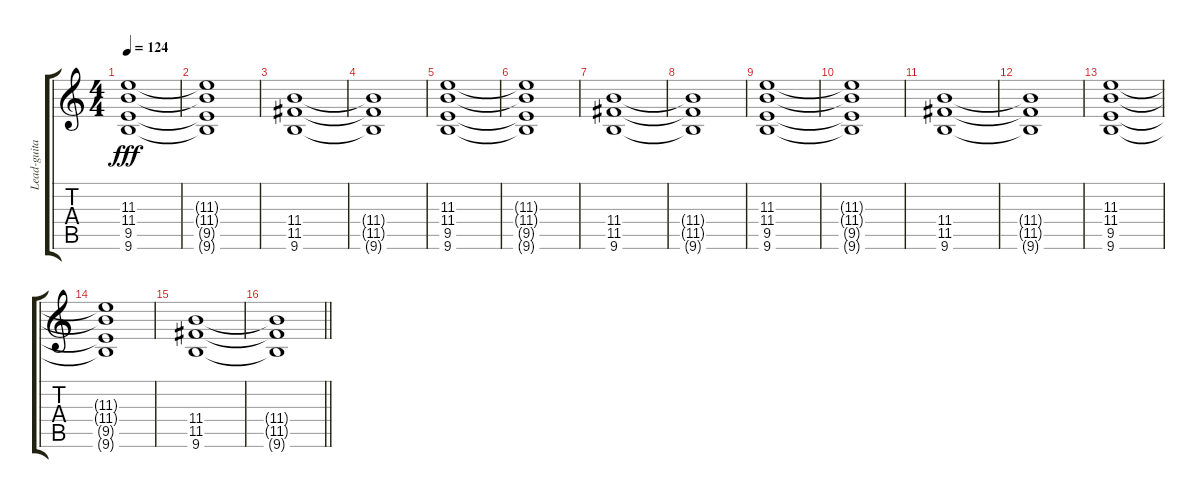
\track ("Lead-guitar " "Lead-guita") {instrument distortionguitar}
\staff {score tabs}
\tuning (D4 A3 F3 C3 G2 D2) {hide}
\ts (4 4)
\tempo 124
\clef g2
\ks c
(11.3 11.4 9.5 9.6).1{dy fff} |
(11.3{t} 11.4{t} 9.5{t} 9.6{t}).1 |
(11.4 11.5 9.6).1 |
(11.4{t} 11.5{t} 9.6{t}).1 |
(11.3 11.4 9.5 9.6).1 |
(11.3{t} 11.4{t} 9.5{t} 9.6{t}).1 |
(11.4 11.5 9.6).1 |
(11.4{t} 11.5{t} 9.6{t}).1 |
(11.3 11.4 9.5 9.6).1 |
(11.3{t} 11.4{t} 9.5{t} 9.6{t}).1 |
(11.4 11.5 9.6).1 |
(11.4{t} 11.5{t} 9.6{t}).1 |
(11.3 11.4 9.5 9.6).1 |
(11.3{t} 11.4{t} 9.5{t} 9.6{t}).1 |
(11.4 11.5 9.6).1 |
\barLineRight lightlight
(11.4{t} 11.5{t} 9.6{t}).1
